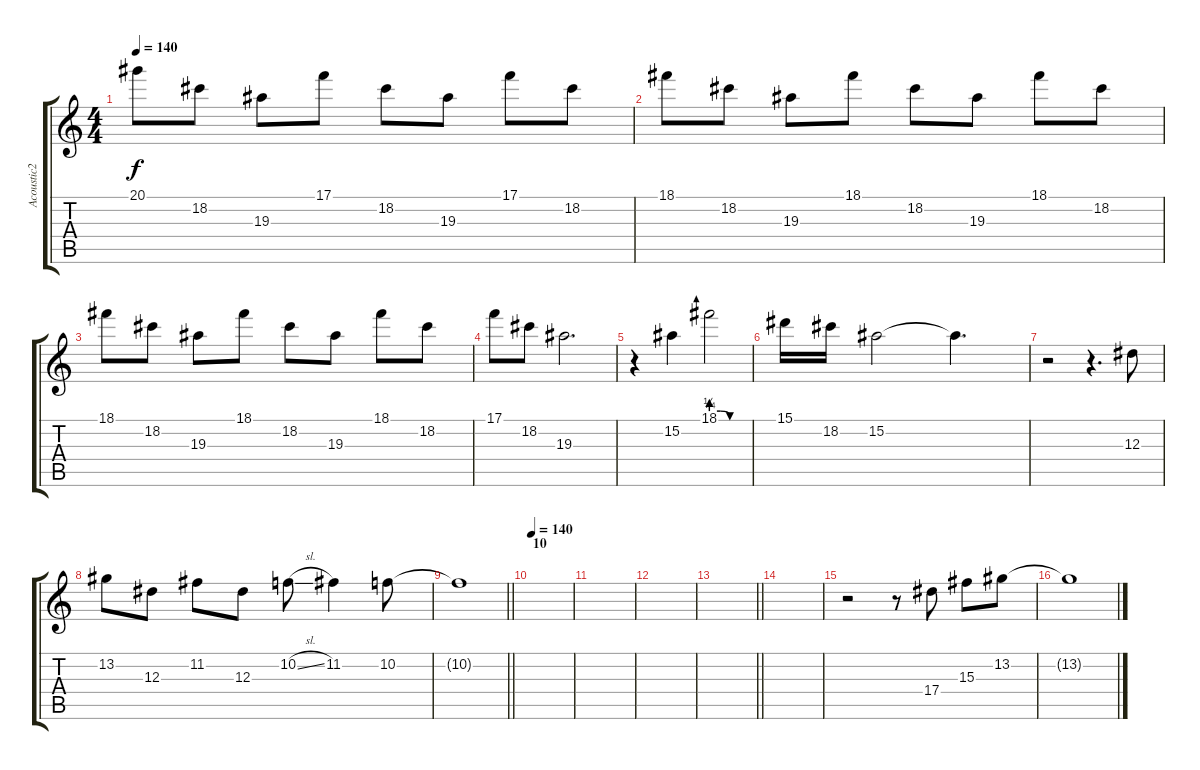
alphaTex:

\track ("Acoustic2" "Acoustic2") {instrument electricguitarjazz}
\staff {score tabs}
\tuning (C4 G3 Eb3 Bb2 F2 C2) {hide}
\ts (4 4)
\tempo 140
\clef g2
\ks c
20.1.8{dy f} 18.2.8 19.3.8 17.1.8 18.2.8 19.3.8 17.1.8 18.2.8 |
18.1.8 18.2.8 19.3.8 18.1.8 18.2.8 19.3.8 18.1.8 18.2.8 |
18.1.8 18.2.8 19.3.8 18.1.8 18.2.8 19.3.8 18.1.8 18.2.8 |
17.1.8 18.2.8 19.3.2{d} |
r.4 15.2.4 18.1{be (custom 0 1 15 1 30 0 60 0)}.2 |
15.1.16 18.2.16 15.2.2 15.2{t}.4{d} |
r.2 r.4{d} 12.3.8 |
13.2.8 12.3.8 11.2.8 12.3.8 10.2{sl}.8 11.2.4 10.2.8 |
\barLineRight lightlight
10.2{t}.1 |
\section ("" "10")
\tempo 140
|
|
|
\barLineRight lightlight
|
|
r.2 r.8 17.4.8 15.3.8 13.2.8 |
13.2{t}.1
